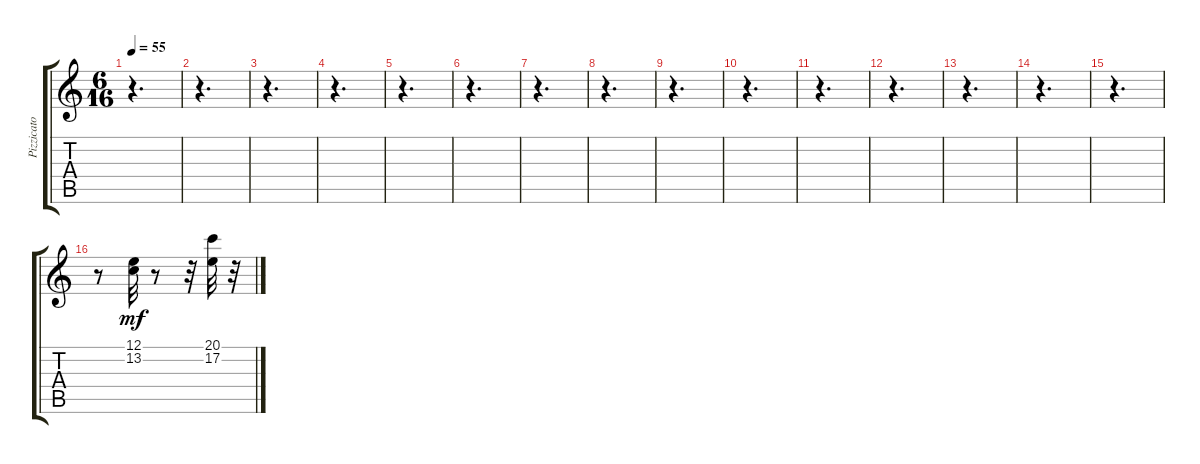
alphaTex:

\track ("Pizzicato" "Pizzicato") {instrument orchestralharp}
\staff {score tabs}
\tuning (E4 B3 G3 D3 A2 E2) {hide}
\ts (6 16)
\tempo 55
\clef g2
\ks c
r.4{d dy mf} |
r.4{d} |
r.4{d} |
r.4{d} |
r.4{d} |
r.4{d} |
r.4{d} |
r.4{d} |
r.4{d} |
r.4{d} |
r.4{d} |
r.4{d} |
r.4{d} |
r.4{d} |
r.4{d} |
r.8 (12.1 13.2).32 r.8 r.32 (20.1 17.2).32 r.32
